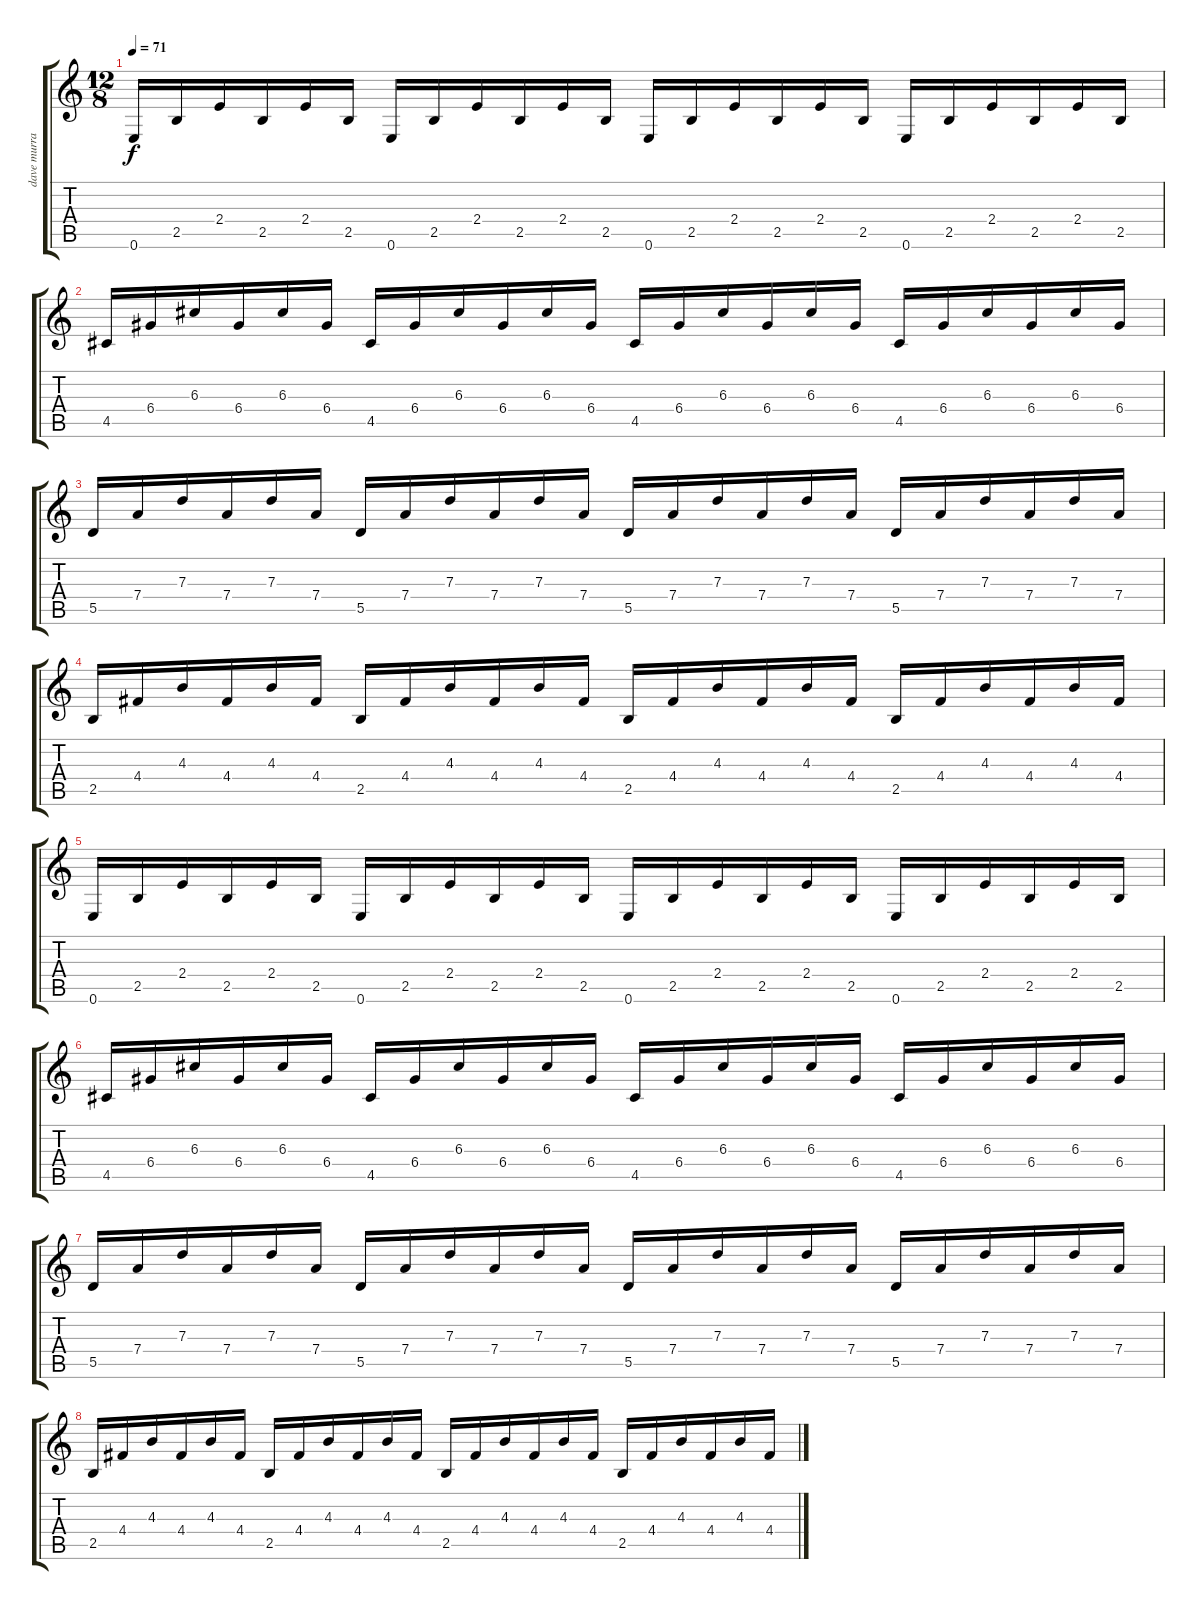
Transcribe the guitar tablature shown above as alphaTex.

\track ("dave murray" "dave murra") {instrument distortionguitar}
\staff {score tabs}
\tuning (E4 B3 G3 D3 A2 E2) {hide}
\ts (12 8)
\tempo 71
\clef g2
\ks c
0.6.16{dy f instrument electricguitarclean} 2.5.16 2.4.16 2.5.16 2.4.16 2.5.16 0.6.16 2.5.16 2.4.16 2.5.16 2.4.16 2.5.16 0.6.16 2.5.16 2.4.16 2.5.16 2.4.16 2.5.16 0.6.16 2.5.16 2.4.16 2.5.16 2.4.16 2.5.16 |
4.5.16 6.4.16 6.3.16 6.4.16 6.3.16 6.4.16 4.5.16 6.4.16 6.3.16 6.4.16 6.3.16 6.4.16 4.5.16 6.4.16 6.3.16 6.4.16 6.3.16 6.4.16 4.5.16 6.4.16 6.3.16 6.4.16 6.3.16 6.4.16 |
5.5.16 7.4.16 7.3.16 7.4.16 7.3.16 7.4.16 5.5.16 7.4.16 7.3.16 7.4.16 7.3.16 7.4.16 5.5.16 7.4.16 7.3.16 7.4.16 7.3.16 7.4.16 5.5.16 7.4.16 7.3.16 7.4.16 7.3.16 7.4.16 |
2.5.16 4.4.16 4.3.16 4.4.16 4.3.16 4.4.16 2.5.16 4.4.16 4.3.16 4.4.16 4.3.16 4.4.16 2.5.16 4.4.16 4.3.16 4.4.16 4.3.16 4.4.16 2.5.16 4.4.16 4.3.16 4.4.16 4.3.16 4.4.16 |
0.6.16 2.5.16 2.4.16 2.5.16 2.4.16 2.5.16 0.6.16 2.5.16 2.4.16 2.5.16 2.4.16 2.5.16 0.6.16 2.5.16 2.4.16 2.5.16 2.4.16 2.5.16 0.6.16 2.5.16 2.4.16 2.5.16 2.4.16 2.5.16 |
4.5.16 6.4.16 6.3.16 6.4.16 6.3.16 6.4.16 4.5.16 6.4.16 6.3.16 6.4.16 6.3.16 6.4.16 4.5.16 6.4.16 6.3.16 6.4.16 6.3.16 6.4.16 4.5.16 6.4.16 6.3.16 6.4.16 6.3.16 6.4.16 |
5.5.16 7.4.16 7.3.16 7.4.16 7.3.16 7.4.16 5.5.16 7.4.16 7.3.16 7.4.16 7.3.16 7.4.16 5.5.16 7.4.16 7.3.16 7.4.16 7.3.16 7.4.16 5.5.16 7.4.16 7.3.16 7.4.16 7.3.16 7.4.16 |
2.5.16 4.4.16 4.3.16 4.4.16 4.3.16 4.4.16 2.5.16 4.4.16 4.3.16 4.4.16 4.3.16 4.4.16 2.5.16 4.4.16 4.3.16 4.4.16 4.3.16 4.4.16 2.5.16 4.4.16 4.3.16 4.4.16 4.3.16 4.4.16
